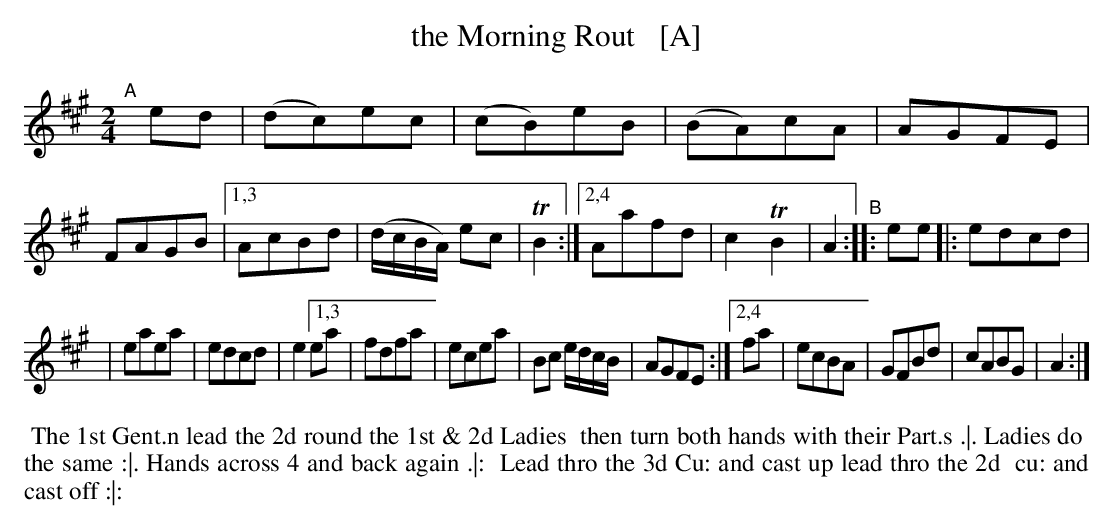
X:1
T: the Morning Rout   [A]
M: 2/4
L: 1/8
K: A
"^A"\
[|]ed | (dc)ec | (cB)eB | (BA)cA | AGFE | FAGB |\
[1,3 AcBd | (d/c/B/A/) ec | TB2 :|[2,4 Aafd | c2 TB2 | A2 \
"^B":: ee \
|: edcd |
| eaea | edcd | e2 \
[1,3 ea | fdfa | ecea | Bc e/d/c/B/ | AGFE :|\
[2,4 fa | ecBA | GFBd | cABG | A2 :|
